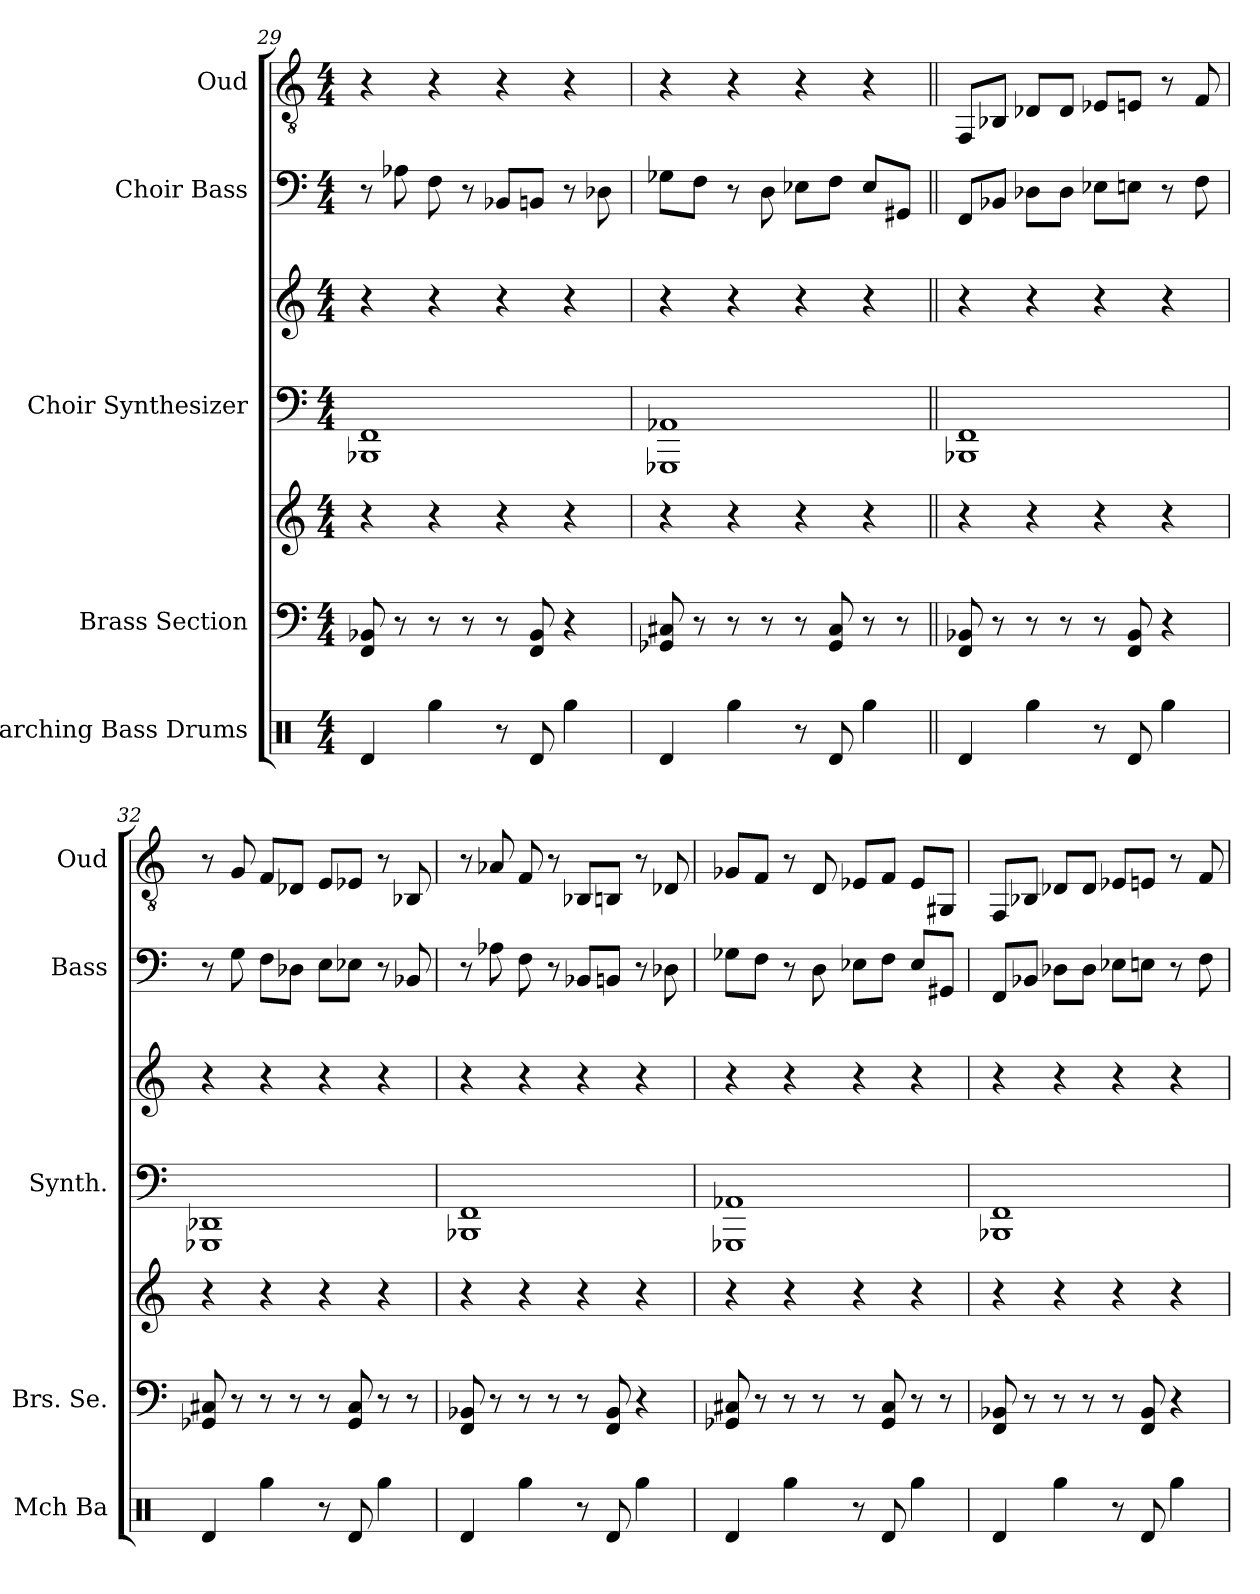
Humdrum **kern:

**kern	**kern	**kern	**kern	**kern	**kern	**kern
*part5	*part4	*part4	*part3	*part3	*part2	*part1
*staff7	*staff6	*staff5	*staff4	*staff3	*staff2	*staff1
*I"Marching Bass Drums	*I"Brass Section	*	*I"Choir Synthesizer	*	*I"Choir Bass	*I"Oud
*I'Mch Ba	*I'Brs. Se.	*	*I'Synth.	*	*I'Bass	*I'Oud
*clefX	*clefF4	*clefG2	*clefF4	*clefG2	*clefF4	*clefGv2
*k[]	*k[]	*k[]	*k[]	*k[]	*k[]	*k[]
*M4/4	*M4/4	*M4/4	*M4/4	*M4/4	*M4/4	*M4/4
=29	=29	=29	=29	=29	=29	=29
4Rd	8BB-X 8FF	4r	1BBB-X 1FF	4r	8r	4r
.	8r	.	.	.	8A-X	.
4Rgg	8r	4r	.	4r	8F	4r
.	8r	.	.	.	8r	.
8r	8r	4r	.	4r	8BB-XL	4r
8Rd	8BB- 8FF	.	.	.	8BBnJ	.
4Rgg	4r	4r	.	4r	8r	4r
.	.	.	.	.	8D-X	.
=30	=30	=30	=30	=30	=30	=30
4Rd	8GG-X 8C#X	4r	1GGG-X 1AA-X	4r	8G-XL	4r
.	8r	.	.	.	8FJ	.
4Rgg	8r	4r	.	4r	8r	4r
.	8r	.	.	.	8D	.
8r	8r	4r	.	4r	8E-XL	4r
8Rd	8GG- 8C#	.	.	.	8FJ	.
4Rgg	8r	4r	.	4r	8E-L	4r
.	8r	.	.	.	8GG#XJ	.
=31||	=31||	=31||	=31||	=31||	=31||	=31||
4Rd	8BB-X 8FF	4r	1BBB-X 1FF	4r	8FFL	8FFL
.	8r	.	.	.	8BB-XJ	8BB-XJ
4Rgg	8r	4r	.	4r	8D-XL	8D-XL
.	8r	.	.	.	8D-J	8D-J
8r	8r	4r	.	4r	8E-XL	8E-XL
8Rd	8BB- 8FF	.	.	.	8EnJ	8EnJ
4Rgg	4r	4r	.	4r	8r	8r
.	.	.	.	.	8F	8F
=32	=32	=32	=32	=32	=32	=32
4Rd	8GG-X 8C#X	4r	1GGG-X 1DD-X	4r	8r	8r
.	8r	.	.	.	8G	8G
4Rgg	8r	4r	.	4r	8FL	8FL
.	8r	.	.	.	8D-XJ	8D-XJ
8r	8r	4r	.	4r	8EL	8EL
8Rd	8GG- 8C#	.	.	.	8E-XJ	8E-XJ
4Rgg	8r	4r	.	4r	8r	8r
.	8r	.	.	.	8BB-X	8BB-X
=33	=33	=33	=33	=33	=33	=33
4Rd	8BB-X 8FF	4r	1BBB-X 1FF	4r	8r	8r
.	8r	.	.	.	8A-X	8A-X
4Rgg	8r	4r	.	4r	8F	8F
.	8r	.	.	.	8r	8r
8r	8r	4r	.	4r	8BB-XL	8BB-XL
8Rd	8BB- 8FF	.	.	.	8BBnJ	8BBnJ
4Rgg	4r	4r	.	4r	8r	8r
.	.	.	.	.	8D-X	8D-X
=34	=34	=34	=34	=34	=34	=34
4Rd	8GG-X 8C#X	4r	1GGG-X 1AA-X	4r	8G-XL	8G-XL
.	8r	.	.	.	8FJ	8FJ
4Rgg	8r	4r	.	4r	8r	8r
.	8r	.	.	.	8D	8D
8r	8r	4r	.	4r	8E-XL	8E-XL
8Rd	8GG- 8C#	.	.	.	8FJ	8FJ
4Rgg	8r	4r	.	4r	8E-L	8E-L
.	8r	.	.	.	8GG#XJ	8GG#XJ
=35	=35	=35	=35	=35	=35	=35
4Rd	8BB-X 8FF	4r	1BBB-X 1FF	4r	8FFL	8FFL
.	8r	.	.	.	8BB-XJ	8BB-XJ
4Rgg	8r	4r	.	4r	8D-XL	8D-XL
.	8r	.	.	.	8D-J	8D-J
8r	8r	4r	.	4r	8E-XL	8E-XL
8Rd	8BB- 8FF	.	.	.	8EnJ	8EnJ
4Rgg	4r	4r	.	4r	8r	8r
.	.	.	.	.	8F	8F
=	=	=	=	=	=	=
*-	*-	*-	*-	*-	*-	*-
